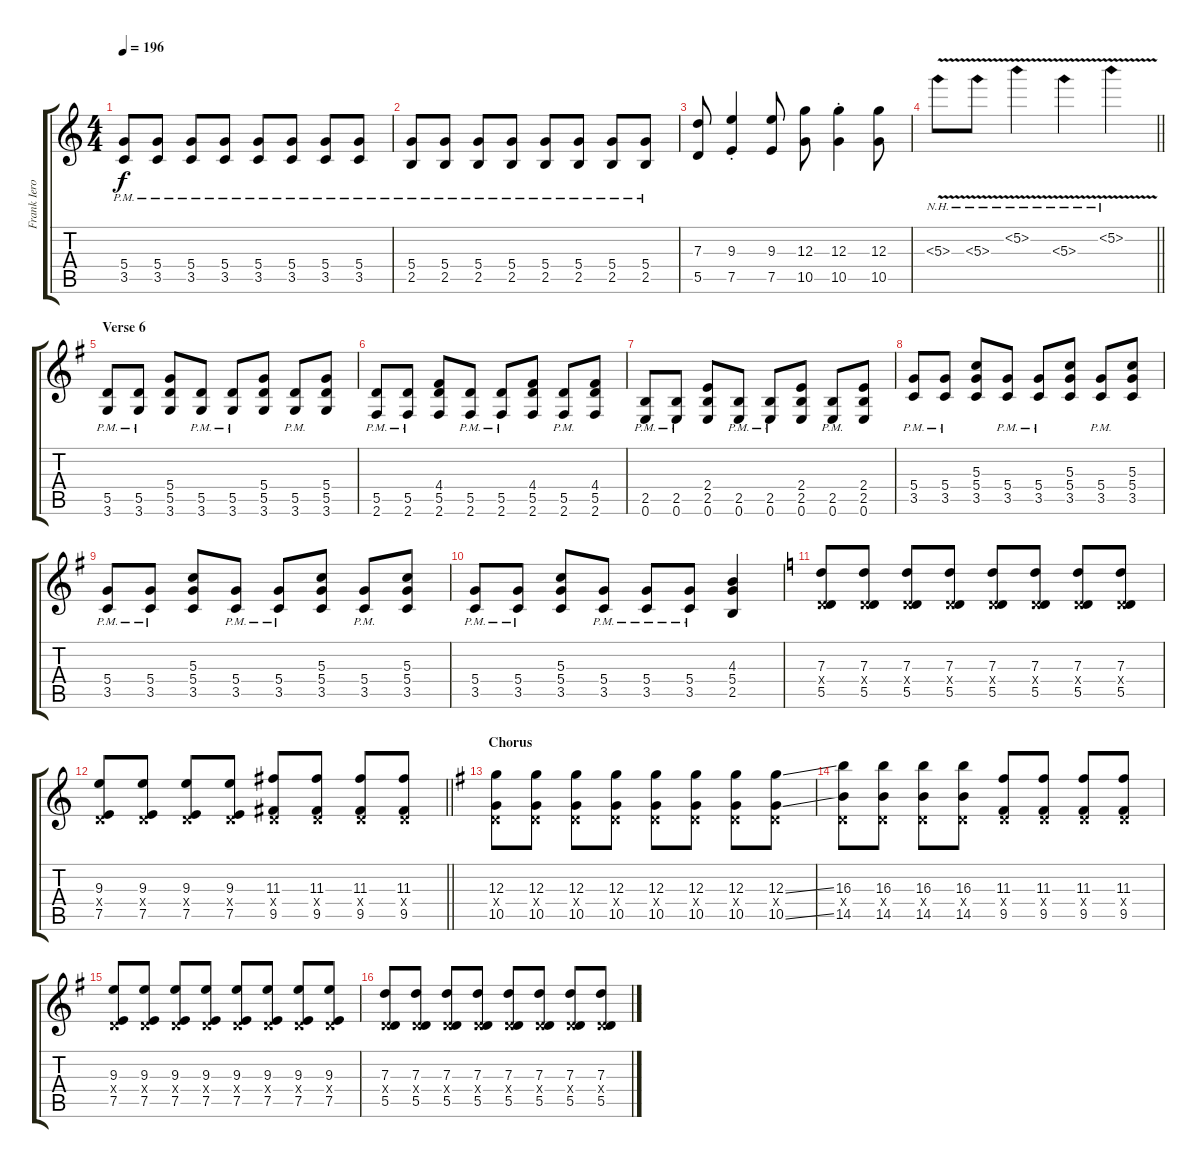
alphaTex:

\track ("Frank Iero Guitarra 2" "Frank Iero") {instrument distortionguitar}
\staff {score tabs}
\tuning (E4 B3 G3 D3 A2 E2) {hide}
\ts (4 4)
\tempo 196
\clef g2
\ks c
(5.4{pm} 3.5{pm}).8{dy f} (5.4{pm} 3.5{pm}).8 (5.4{pm} 3.5{pm}).8 (5.4{pm} 3.5{pm}).8 (5.4{pm} 3.5{pm}).8 (5.4{pm} 3.5{pm}).8 (5.4{pm} 3.5{pm}).8 (5.4{pm} 3.5{pm}).8 |
(5.4{pm} 2.5{pm}).8 (5.4{pm} 2.5{pm}).8 (5.4{pm} 2.5{pm}).8 (5.4{pm} 2.5{pm}).8 (5.4{pm} 2.5{pm}).8 (5.4{pm} 2.5{pm}).8 (5.4{pm} 2.5{pm}).8 (5.4{pm} 2.5{pm}).8 |
(7.3 5.5).8 (9.3{st} 7.5{st}).4 (9.3 7.5).8 (12.3 10.5).8 (12.3{st} 10.5{st}).4 (12.3 10.5).8 |
\barLineRight lightlight
5.3{nh v}.8 5.3{nh v}.8 5.2{nh v}.4 5.3{nh v}.4 5.2{nh v}.4 |
\section ("" "Verse 6")
\ks eminor
(5.5{pm} 3.6{pm}).8 (5.5{pm} 3.6{pm}).8 (5.4 5.5 3.6).8 (5.5{pm} 3.6{pm}).8 (5.5{pm} 3.6{pm}).8 (5.4 5.5 3.6).8 (5.5{pm} 3.6{pm}).8 (5.4 5.5 3.6).8 |
(5.5{pm} 2.6{pm}).8 (5.5{pm} 2.6{pm}).8 (4.4 5.5 2.6).8 (5.5{pm} 2.6{pm}).8 (5.5{pm} 2.6{pm}).8 (4.4 5.5 2.6).8 (5.5{pm} 2.6{pm}).8 (4.4 5.5 2.6).8 |
(2.5{pm} 0.6{pm}).8 (2.5{pm} 0.6{pm}).8 (2.4 2.5 0.6).8 (2.5{pm} 0.6{pm}).8 (2.5{pm} 0.6{pm}).8 (2.4 2.5 0.6).8 (2.5{pm} 0.6{pm}).8 (2.4 2.5 0.6).8 |
(5.4{pm} 3.5{pm}).8 (5.4{pm} 3.5{pm}).8 (5.3 5.4 3.5).8 (5.4{pm} 3.5{pm}).8 (5.4{pm} 3.5{pm}).8 (5.3 5.4 3.5).8 (5.4{pm} 3.5{pm}).8 (5.3 5.4 3.5).8 |
(5.4{pm} 3.5{pm}).8 (5.4{pm} 3.5{pm}).8 (5.3 5.4 3.5).8 (5.4{pm} 3.5{pm}).8 (5.4{pm} 3.5{pm}).8 (5.3 5.4 3.5).8 (5.4{pm} 3.5{pm}).8 (5.3 5.4 3.5).8 |
(5.4{pm} 3.5{pm}).8 (5.4{pm} 3.5{pm}).8 (5.3 5.4 3.5).8 (5.4{pm} 3.5{pm}).8 (5.4{pm} 3.5{pm}).8 (5.4{pm} 3.5{pm}).8 (4.3 5.4 2.5).4 |
\ks c
(7.3 0.4{x} 5.5).8 (7.3 0.4{x} 5.5).8 (7.3 0.4{x} 5.5).8 (7.3 0.4{x} 5.5).8 (7.3 0.4{x} 5.5).8 (7.3 0.4{x} 5.5).8 (7.3 0.4{x} 5.5).8 (7.3 0.4{x} 5.5).8 |
\barLineRight lightlight
(9.3 0.4{x} 7.5).8 (9.3 0.4{x} 7.5).8 (9.3 0.4{x} 7.5).8 (9.3 0.4{x} 7.5).8 (11.3 0.4{x} 9.5).8 (11.3 0.4{x} 9.5).8 (11.3 0.4{x} 9.5).8 (11.3 0.4{x} 9.5).8 |
\section ("" "Chorus")
\ks eminor
(12.3 0.4{x} 10.5).8 (12.3 0.4{x} 10.5).8 (12.3 0.4{x} 10.5).8 (12.3 0.4{x} 10.5).8 (12.3 0.4{x} 10.5).8 (12.3 0.4{x} 10.5).8 (12.3 0.4{x} 10.5).8 (12.3{ss} 0.4{x} 10.5{ss}).8 |
(16.3 0.4{x} 14.5).8 (16.3 0.4{x} 14.5).8 (16.3 0.4{x} 14.5).8 (16.3 0.4{x} 14.5).8 (11.3 0.4{x} 9.5).8 (11.3 0.4{x} 9.5).8 (11.3 0.4{x} 9.5).8 (11.3 0.4{x} 9.5).8 |
(9.3 0.4{x} 7.5).8 (9.3 0.4{x} 7.5).8 (9.3 0.4{x} 7.5).8 (9.3 0.4{x} 7.5).8 (9.3 0.4{x} 7.5).8 (9.3 0.4{x} 7.5).8 (9.3 0.4{x} 7.5).8 (9.3 0.4{x} 7.5).8 |
(7.3 0.4{x} 5.5).8 (7.3 0.4{x} 5.5).8 (7.3 0.4{x} 5.5).8 (7.3 0.4{x} 5.5).8 (7.3 0.4{x} 5.5).8 (7.3 0.4{x} 5.5).8 (7.3 0.4{x} 5.5).8 (7.3 0.4{x} 5.5).8
